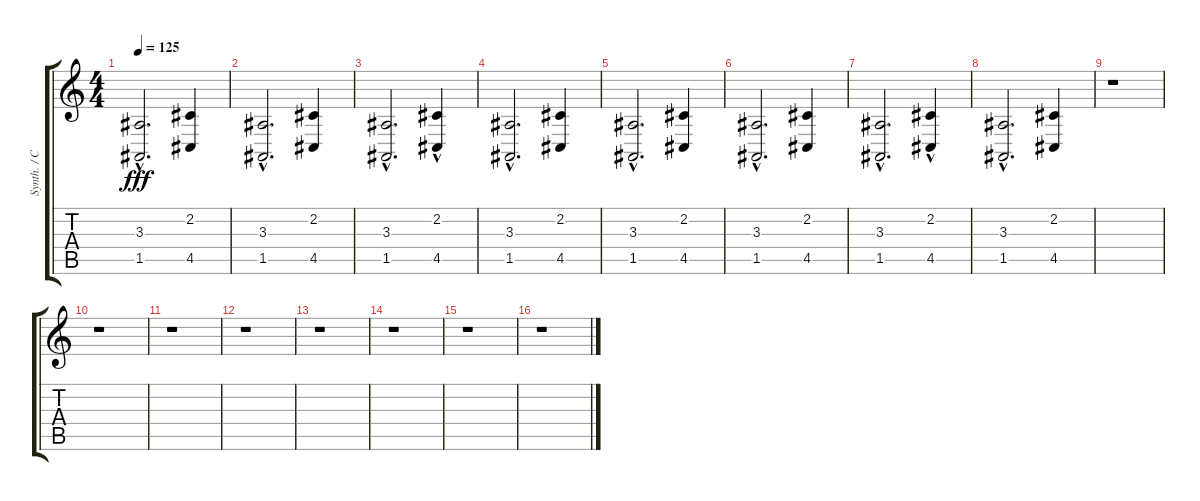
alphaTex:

\track ("Synth. / Choirs" "Synth. / C") {instrument choiraahs}
\staff {score tabs}
\tuning (E4 B3 G3 D3 A2 E2) {hide}
\ts (4 4)
\tempo 125
\clef g2
\ks c
(3.3{hac} 1.5{hac}).2{d dy fff} (2.2 4.5).4 |
(3.3{hac} 1.5{hac}).2{d} (2.2 4.5).4 |
(3.3{hac} 1.5{hac}).2{d} (2.2{hac} 4.5).4 |
(3.3{hac} 1.5).2{d} (2.2 4.5).4 |
(3.3{hac} 1.5{hac}).2{d} (2.2 4.5).4 |
(3.3{hac} 1.5{hac}).2{d} (2.2 4.5).4 |
(3.3{hac} 1.5{hac}).2{d} (2.2{hac} 4.5).4 |
(3.3{hac} 1.5).2{d} (2.2 4.5).4 |
r.1 |
r.1 |
r.1 |
r.1 |
r.1 |
r.1 |
r.1 |
r.1
